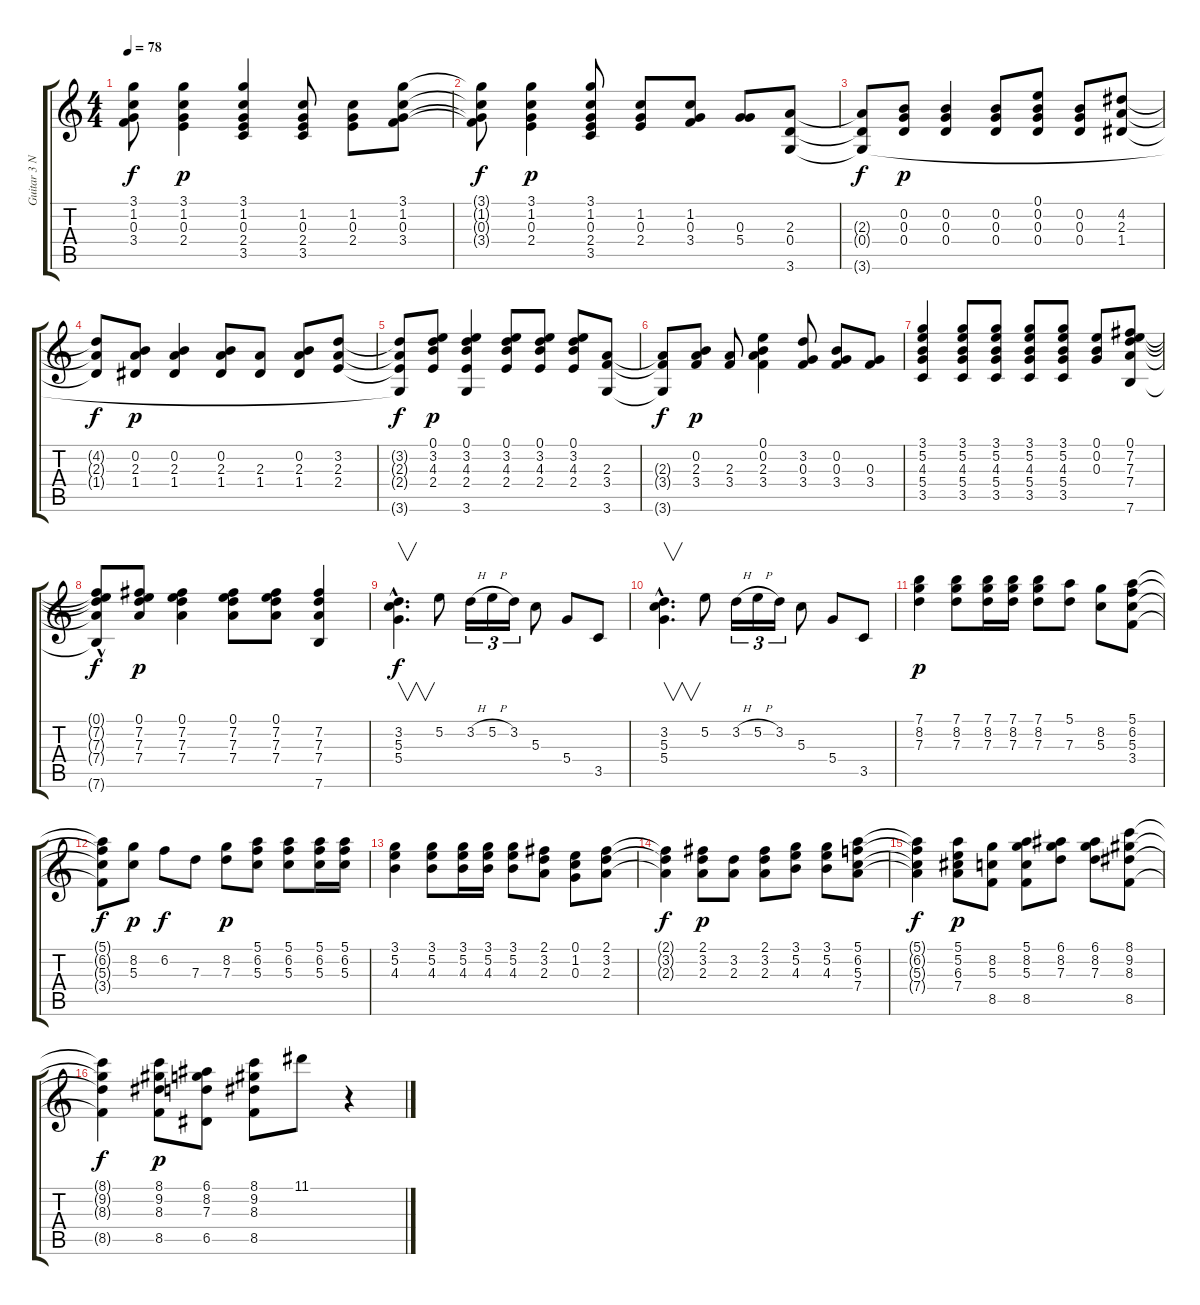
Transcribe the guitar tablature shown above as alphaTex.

\track ("Guitar 3 Nylon Acoustic." "Guitar 3 N") {instrument acousticguitarnylon}
\staff {score tabs}
\tuning (E4 B3 G3 D3 A2 E2) {hide}
\ts (4 4)
\tempo 78
\clef g2
\ks c
(3.1{t} 1.2{t} 0.3{t} 3.4{t}).8{dy f} (3.1 1.2 0.3 2.4).4{dy p} (3.1 1.2 0.3 2.4 3.5).4 (1.2 0.3 2.4 3.5).8 (1.2 0.3 2.4).8 (3.1 1.2 0.3 3.4).8 |
(3.1{t} 1.2{t} 0.3{t} 3.4{t}).8{dy f} (3.1 1.2 0.3 2.4).4{dy p} (3.1 1.2 0.3 2.4 3.5).8 (1.2 0.3 2.4).8 (1.2 0.3 3.4).8 (0.3 5.4).8 (2.3 0.4 3.6).8 |
(2.3{t} 0.4{t} 3.6{t}).8{dy f} (0.2 0.3 0.4).8{dy p} (0.2 0.3 0.4).4 (0.2 0.3 0.4).8 (0.1 0.2 0.3 0.4).8 (0.2 0.3 0.4).8 (4.2 2.3 1.4).8 |
(4.2{t} 2.3{t} 1.4{t}).8{dy f} (0.2 2.3 1.4).8{dy p} (0.2 2.3 1.4).4 (0.2 2.3 1.4).8 (2.3 1.4).8 (0.2 2.3 1.4).8 (3.2 2.3 2.4).8 |
(3.2{t} 2.3{t} 2.4{t} 3.6{t}).8{dy f} (0.1 3.2 4.3 2.4).8{dy p} (0.1 3.2 4.3 2.4 3.6).4 (0.1 3.2 4.3 2.4).8 (0.1 3.2 4.3 2.4).8 (0.1 3.2 4.3 2.4).8 (2.3 3.4 3.6).8 |
(2.3{t} 3.4{t} 3.6{t}).8{dy f} (0.2 2.3 3.4).8{dy p} (2.3 3.4).8 (0.1 0.2 2.3 3.4).4 (3.2 0.3 3.4).8 (0.2 0.3 3.4).8 (0.3 3.4).8 |
(3.1 5.2 4.3 5.4 3.5).4 (3.1 5.2 4.3 5.4 3.5).8 (3.1 5.2 4.3 5.4 3.5).8 (3.1 5.2 4.3 5.4 3.5).8 (3.1 5.2 4.3 5.4 3.5).8 (0.1 0.2 0.3).8 (0.1 7.2 7.3 7.4 7.6).8 |
(0.1{t} 7.2{t} 7.3{t} 7.4{t} 7.6{hac t}).8{dy f} (0.1 7.2 7.3 7.4).8{dy p} (0.1 7.2 7.3 7.4).4 (0.1 7.2 7.3 7.4).8 (0.1 7.2 7.3 7.4).8 (7.2 7.3 7.4 7.6).4 |
(3.2{hac} 5.3{hac} 5.4{hac}).4{v d dy f} 5.2.8 3.2{h}.16{tu (3 2)} 5.2{h}.16{tu (3 2)} 3.2.16{tu (3 2)} 5.3.8 5.4.8 3.5.8 |
(3.2{hac} 5.3{hac} 5.4{hac}).4{v d} 5.2.8 3.2{h}.16{tu (3 2)} 5.2{h}.16{tu (3 2)} 3.2.16{tu (3 2)} 5.3.8 5.4.8 3.5.8 |
(7.1 8.2 7.3).4{dy p} (7.1 8.2 7.3).8 (7.1 8.2 7.3).16 (7.1 8.2 7.3).16 (7.1 8.2 7.3).8 (5.1 7.3).8 (8.2 5.3).8 (5.1 6.2 5.3 3.4).8 |
(5.1{t} 6.2{t} 5.3{t} 3.4{t}).8{dy f} (8.2 5.3).8{dy p} 6.2.8{dy f} 7.3.8 (8.2 7.3).8{dy p} (5.1 6.2 5.3).8 (5.1 6.2 5.3).8 (5.1 6.2 5.3).16 (5.1 6.2 5.3).16 |
(3.1 5.2 4.3).4 (3.1 5.2 4.3).8 (3.1 5.2 4.3).16 (3.1 5.2 4.3).16 (3.1 5.2 4.3).8 (2.1 3.2 2.3).8 (0.1 1.2 0.3).8 (2.1 3.2 2.3).8 |
(2.1{t} 3.2{t} 2.3{t}).4{dy f} (2.1 3.2 2.3).8{dy p} (3.2 2.3).8 (2.1 3.2 2.3).8 (3.1 5.2 4.3).8 (3.1 5.2 4.3).8 (5.1 6.2 5.3 7.4).8 |
(5.1{t} 6.2{t} 5.3{t} 7.4{t}).4{dy f} (5.1 5.2 6.3 7.4).8{dy p} (8.2 5.3 8.5).8 (5.1 8.2 5.3 8.5).8 (6.1 8.2 7.3).8 (6.1 8.2 7.3).8 (8.1 9.2 8.3 8.5).8 |
(8.1{t} 9.2{t} 8.3{t} 8.5{t}).4{dy f} (8.1 9.2 8.3 8.5).8{dy p} (6.1 8.2 7.3 6.5).8 (8.1 9.2 8.3 8.5).8 11.1.8 r.4
